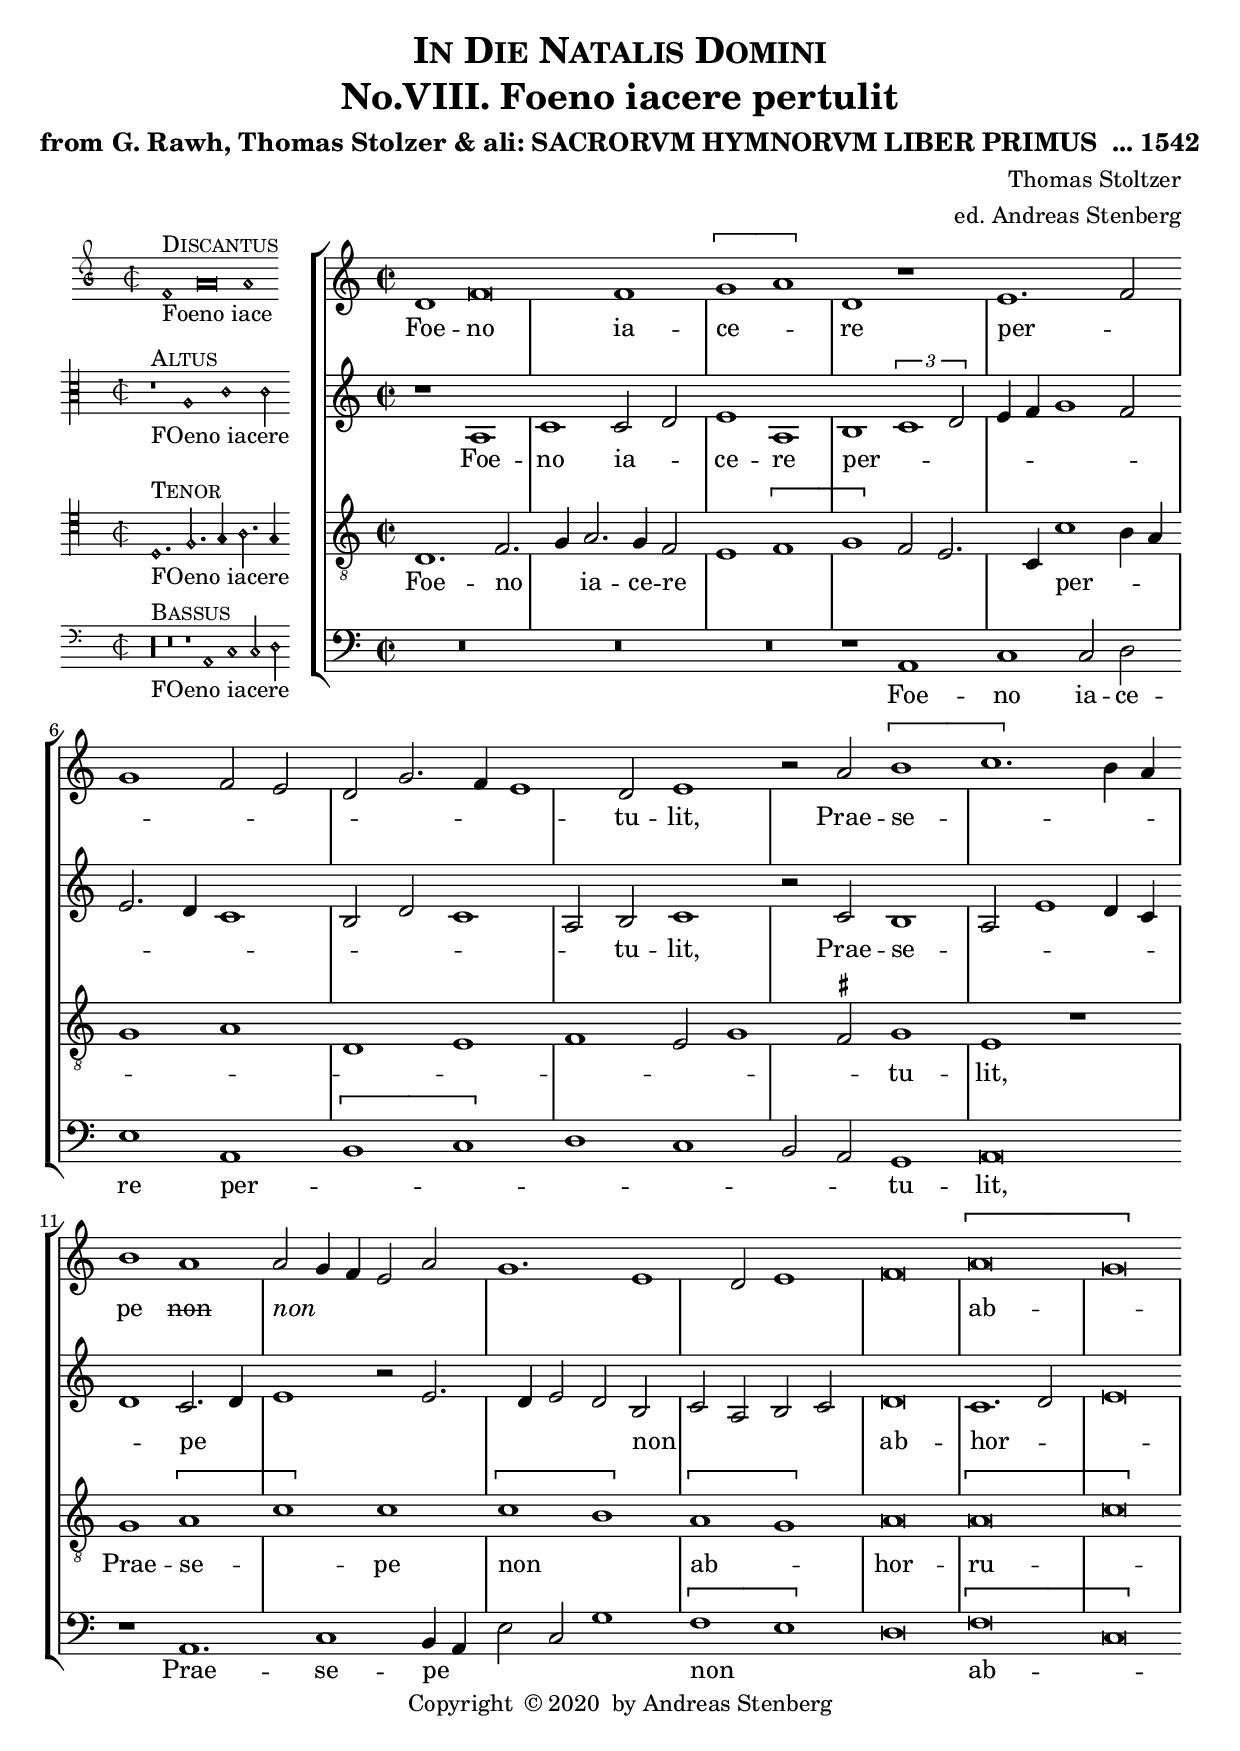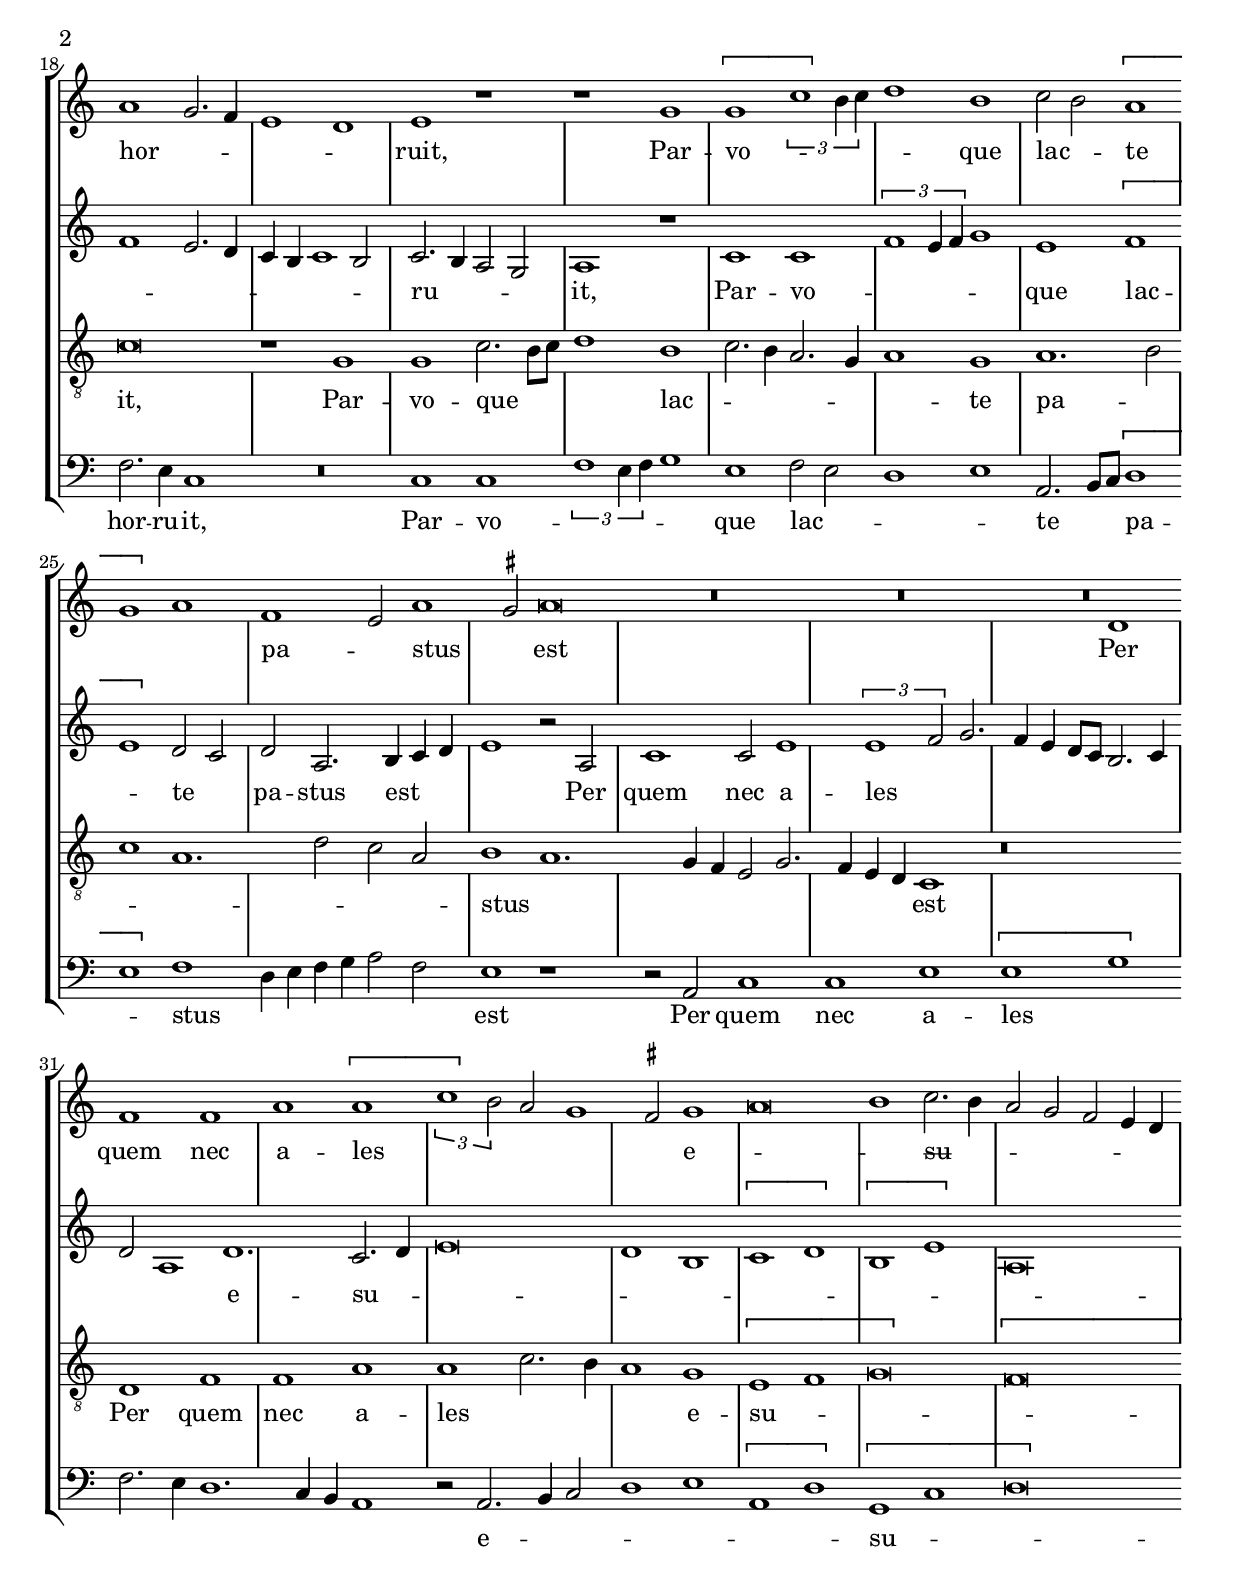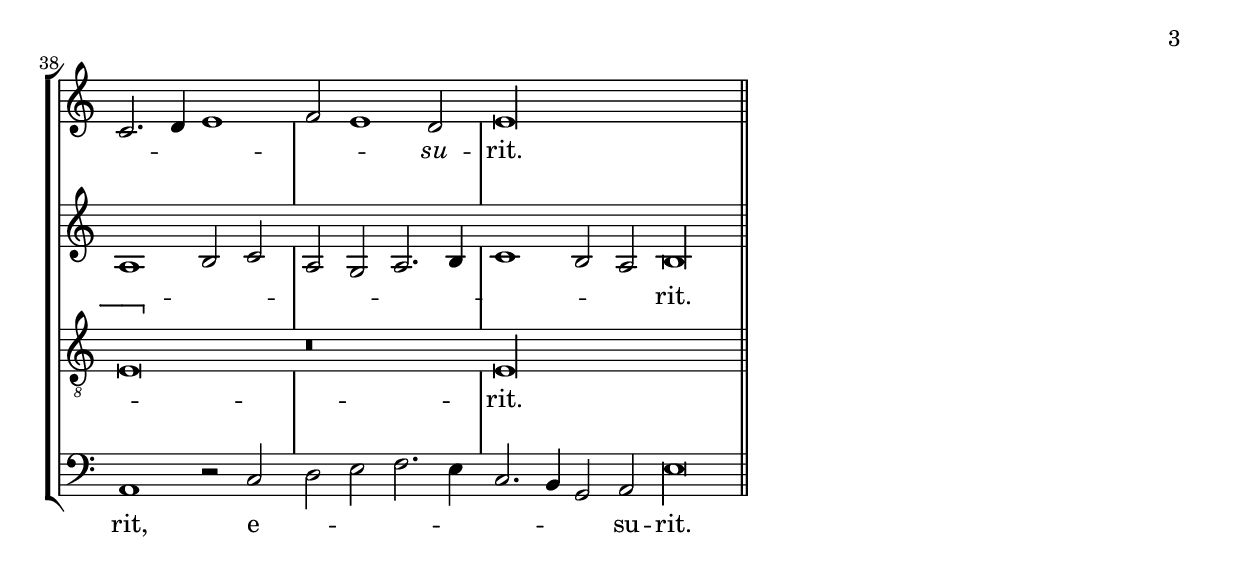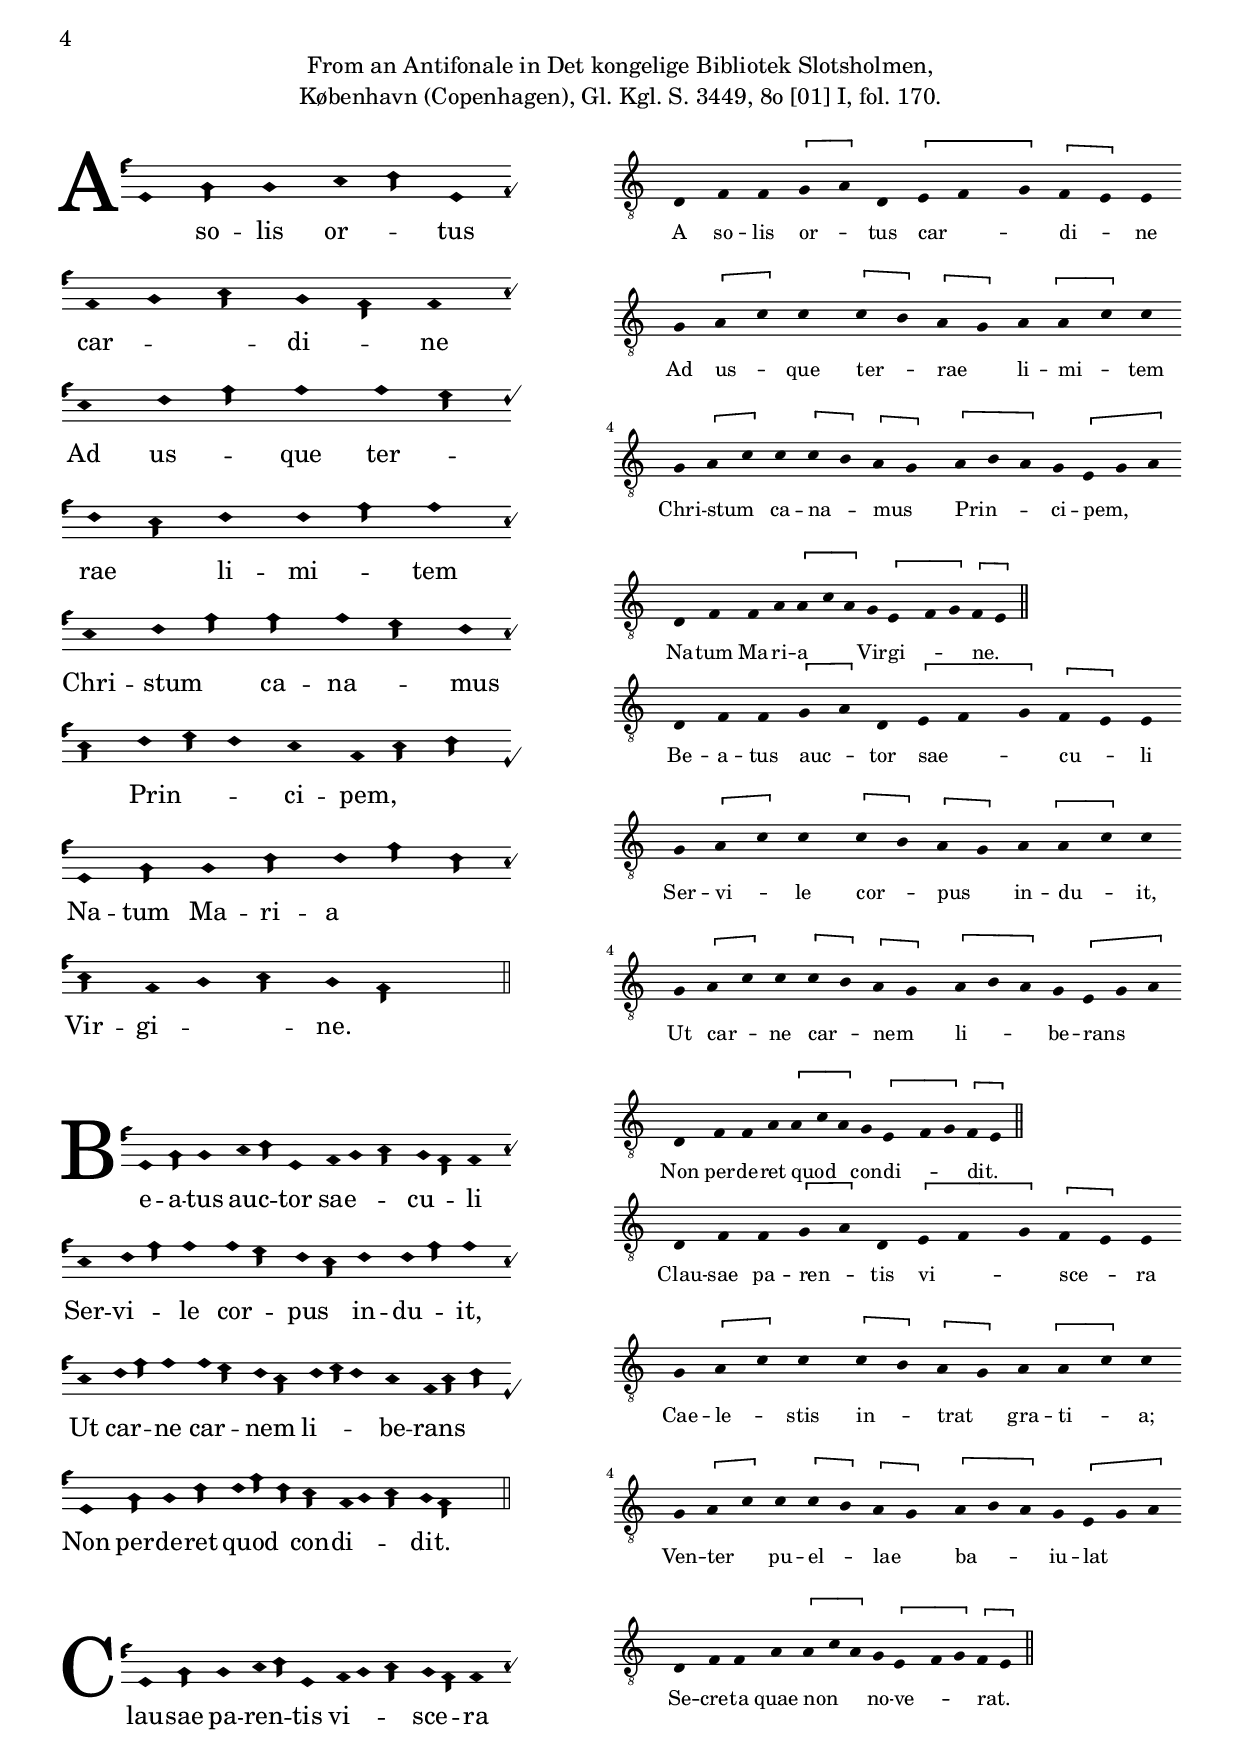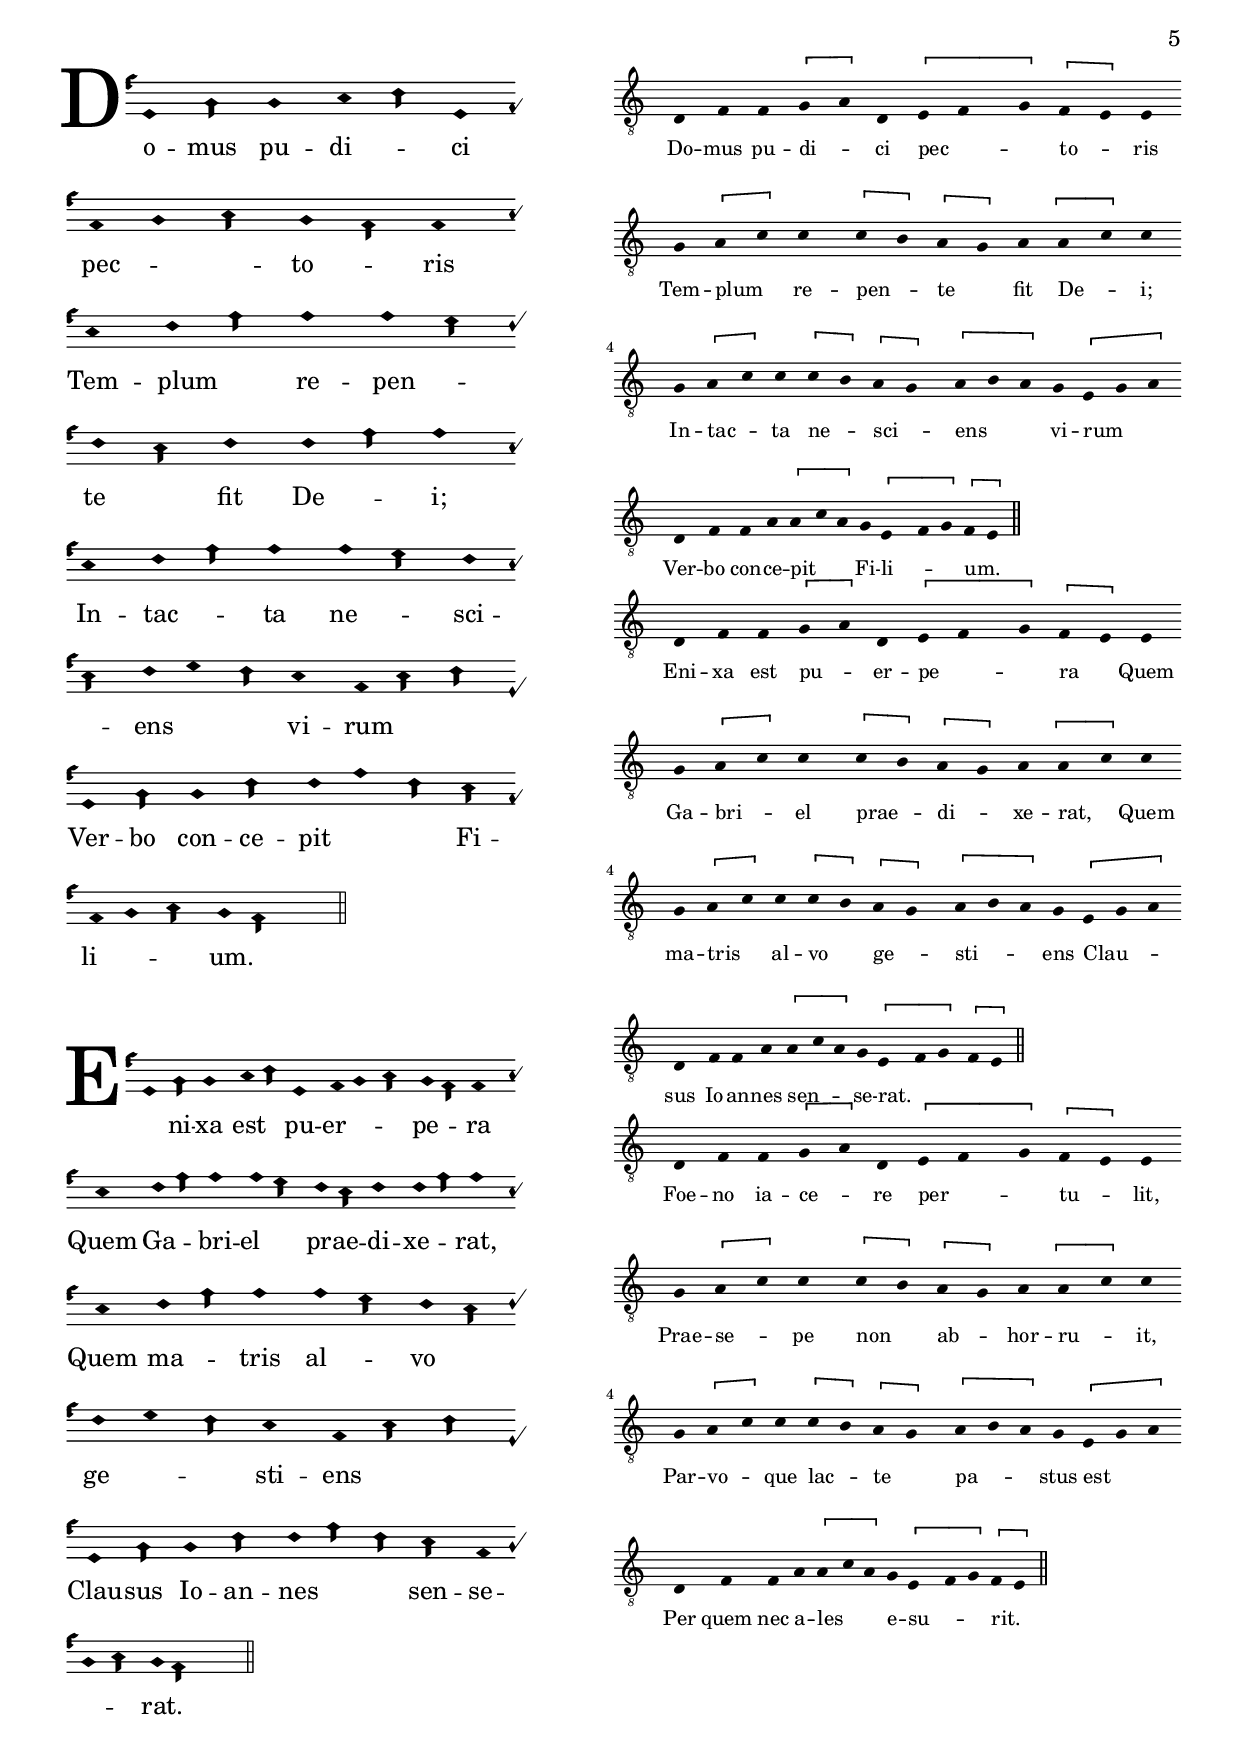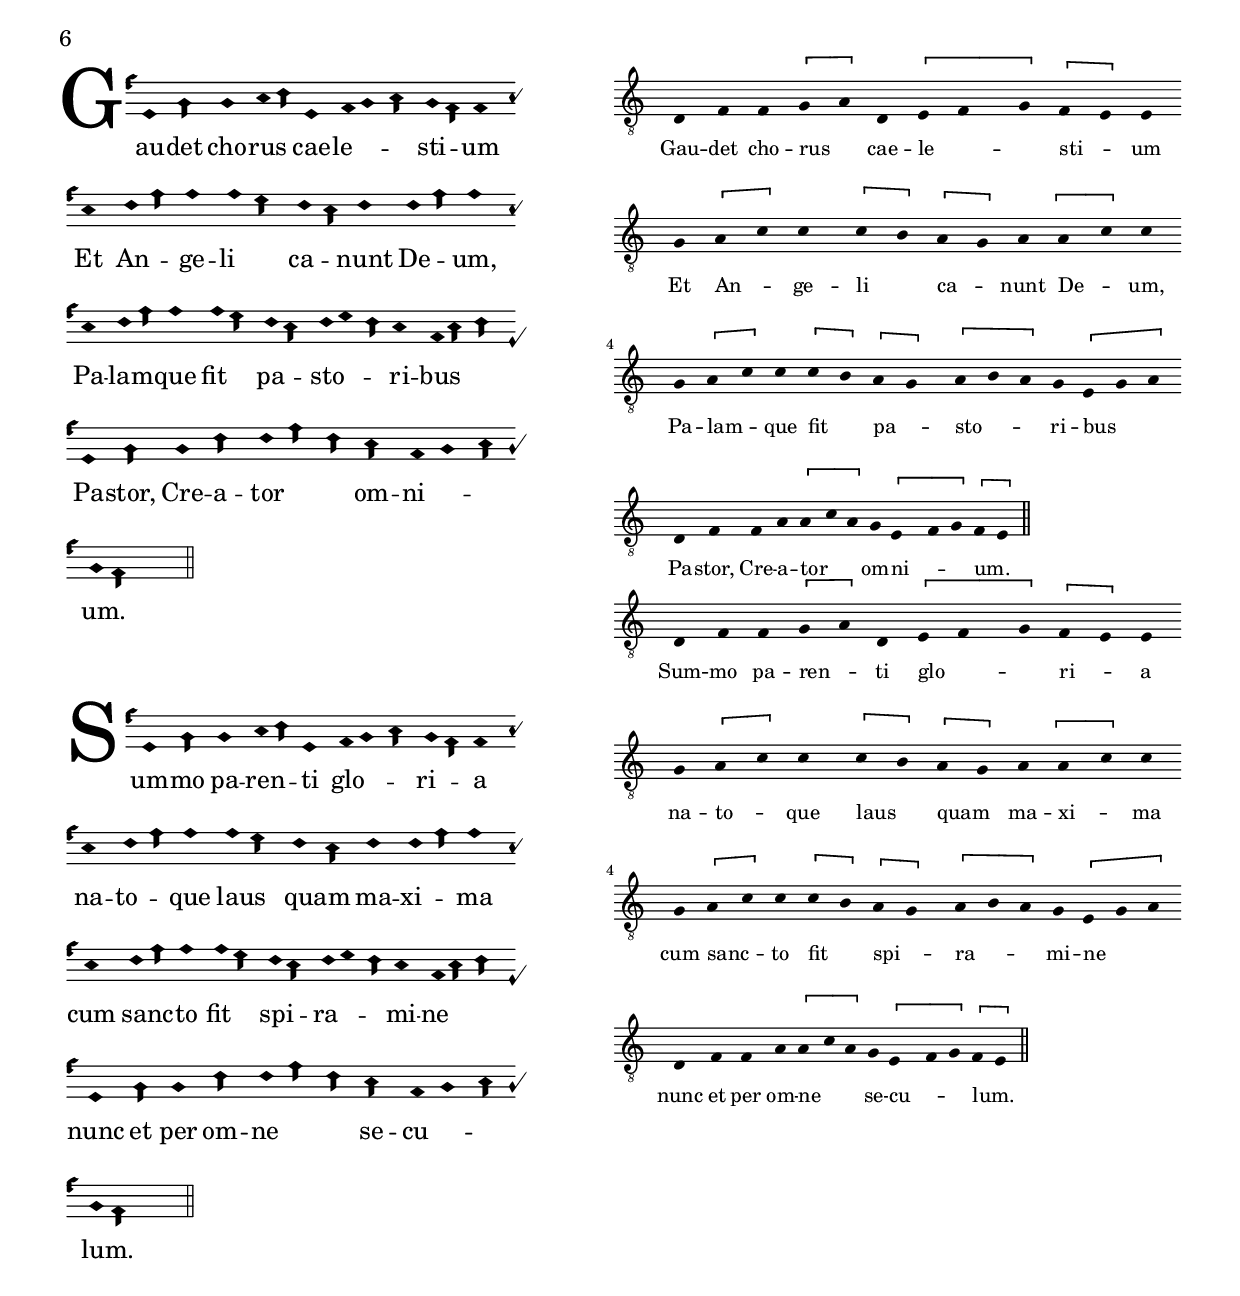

%%%%%%%%%%%%%%%%%%%%%%%%%%%%%%%%%%%%%%%%%%%%%%%%%%%%%%%%%%%%%%%%%%%
% This is a template based on the usual four part choir templater %
% where the voices have common lyrics at the the start but split  %
% to separate lyrics after a while.				  %
% This template is modyfied by AS from the one in the lilypond    %
% documentation.						  %
% This template is to be used for instance for fairly simple      %
% settings where the stanzas are set homophonicaly but twhere the %
% Chorus contains polyphony that require separate underlay for    %
% the different voices.						  %
%%%%%%%%%%%%%%%%%%%%%%%%%%%%%%%%%%%%%%%%%%%%%%%%%%%%%%%%%%%%%%%%%%%
\version "2.18.0"
\include "deutsch.ly"
ficta = \once \set suggestAccidentals =##t
#(append! supported-clefs '(("mensural-f3" . ("clefs.mensural.f" 0 0))))
#(append! supported-clefs '(("mensural-f1" . ("clefs.mensural.f" 4 0))))
#(append! supported-clefs '(("mensural-f2" . ("clefs.mensural.f" -2 0))))
#(append! supported-clefs '(("petrucci-g3" . ("clefs.petrucci.g" 0 1))))
#(append! supported-clefs '(("petrucci-c5" . ("clefs.petrucci.g" 5 5))))
\header {
  title = \markup {
    \center-column {
      \smallCaps "In Die Natalis Domini"
      "No.VIII. Foeno iacere pertulit"
      ""
      \vspace #0.5
    }
  }
  subtitle = "from G. Rawh, Thomas Stolzer & ali: SACRORVM HYMNORVM LIBER PRIMUS  ... 1542"
  composer = "Thomas Stoltzer"
  arranger = "ed. Andreas Stenberg"
  poet = ""
  meter =""
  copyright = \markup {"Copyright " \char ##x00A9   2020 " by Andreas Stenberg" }
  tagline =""
}
global = {
  \key c \major
}
%%PDF pag. 15.
sopMusic = \relative c' {

  \set Score.tempoHideNote = ##t
  \tempo 2 = 86
  \time 2/2
  \set Timing.measureLength = #(ly:make-moment 4/2)
  \override Staff.BarLine.transparent = ##t
 d1 f\breve
    f1
 \[g1( a)\]
 d,1 r1
 e1.( f2
 g1 f2 e2
 d2 g2. f4 e1)
    d2 e1
 r2 a2 \[h1(
 c1.\] h4 a4)
 h1 a1				%% end of first line in orig.
 a2(  g4 f4 e2 a2
 g1. e1
     d2 e1
 f\breve)
 \[a\breve
 ( g\breve)\]
 a1( g2. f4
 e1 d1)
 e1 r1
 r1 g1
 \[g1( \tuplet 3/2 { c1\] h4 c4 }
 d1) h1
 c2( h2) \[a1(
 g1\] a1)
 f1( e2) a1(
    \ficta gis2)				%% end of secondline.
 a\breve
 R\breve*2
 d,1
 f1 f1
 a1 \[a1( \tuplet 3/2 { c1\] h2 } a2 g1
    \ficta fis2) g1(
 a\breve
 h1) c2.( h4
 a2 g2 f2 e4 d4
 c2. d4 e1
 f2 e1) d2
 \cadenzaOn
 e\longa
 \revert Staff.BarLine.transparent
  \bar "||"
}
sopWords = \lyricmode {
  Foe -- no ia -- ce -- re per -- tu -- lit,
Prae -- se -- pe \markup { \override #'(offset . -5) \underline "non"  } \markup { \italic "non" } ab -- hor -- ruit,
Par -- vo -- que lac -- te pa -- stus est
Per quem nec a -- les e -- \markup { \override #'(offset . -5) \underline su } -- \markup { \italic su } -- rit.
}
% PDF pag. 164.
altoMusic = \relative c' {
  \override Staff.BarLine.transparent = ##t
  r1 a1
  c1 c2( d2)
  e1 a,1
  h1( \tuplet 3/2 { c1 d2 }
  e4 f4 g1 f2
  e2. d4 c1
  h2 d2 c1
  a2) h2 c1
  r2 c2 h1(			%% end of first line in orig.
  a2 e'1 d4 c4
  d1) c2.( d4
  e1 r2 e2.
    d4 e2 d2) h2(
  c2 a2 h2 c2)
  d\breve
  c1.( d2
  e\breve
  f1 e2. d4
  c4 h4 c1 h2)
  c2.( h4 a2 g2)			%% end of second line
  a1 r1
  c1 c1(
  \tuplet 3/2 { f1 e4 f4 } g1)
  e1 \[f1(
  e1)\] d2( c2)
  d2 a2. h4( c4 d
  e1) r2 a,2
  c1 c2 e1
     \tuplet 3/2 { e1( f2 } g2.
     f4 e4 d8 c8 h2. c4			%% end of third line
  d2 a1) d1.
     c2.( d4
  e\breve
  d1 h1
  \[c1 d1\]
  \[h1 e1\]
  a,\breve
  a1 h2 c2
  a2 g2 a2. h4
  c1 h2 a2)
  h\longa*1/2
  \revert Staff.BarLine.transparent
}
altoWords = \lyricmode {
Foe -- no ia -- ce -- re per -- tu -- lit,
Prae -- se -- pe  "non"  ab -- hor -- ru -- it,
Par -- vo -- que lac -- te pa -- stus est
Per quem nec a -- les e -- su  -- rit.
}

%% PDF pag. 353.
tenorMusic = \relative c {
  \clef "G_8"
  \override Staff.BarLine.transparent = ##t
  d1. f2.(
      g4) a2. g4 f2(
  e1 \[f1
  g1\] f2 e2.
     c4) c'1( h4 a4
  g1 a1
  d,1 e1
  f1 e2 g1 \ficta fis2)
  g1 e1
  r1 g1		%% end of first line in orig.
  \[a1( c1)\]
  c1 \[c1(
  h1)\]  \[a1(
  g1)\] a\breve
      \[a\breve(
      c\breve)\]
      c\breve
      r1
  g1 g1
  c2.( h8 c8 d1)
  h1( c2. h4
  a2. g4 a1)
  g1 a1.(
     h2 c1
  a1. d2
  c2 a2) h1( %% end of second line.
  a1. g4 f4
  e2 g2. f4 e4 d4)
  c1 r\breve
     d1
  f1 f1
  a1 a1(
  c2. h4 a1)
  g1 \[e1(
  f1
  g\breve\]
  \[f\breve
  e\breve)\]
  r\breve
  e\longa
 \revert Staff.BarLine.transparent
}
tenorWords = \lyricmode {
  Foe -- no ia -- ce -- re per -- tu -- lit,
Prae -- se -- pe  "non"  ab -- hor -- ru -- it,
Par -- vo -- que lac -- te pa -- stus est
Per quem nec a -- les e -- su  -- rit.
}
bassMusic = \relative c {
  \override Staff.BarLine.transparent = ##t
  R\breve*3
  r1 a1
  c1 c2 d2
  e1 a,1(
  \[h1 c1\]
  d1 c1
  h2 a2) g1
  a\breve
  r1 a1.
     c1 h4( a4
     e'2 c2 g'1)
  \[f1( e1\]
  d\breve)
  \[f\breve(
  c\breve)\]
  f2. e4 c1
  R\breve
  c1 c1(
  \tuplet 3/2 { f1 e4 f4 } g1)
  e1 f2( e2
  d1 e1)
  a,2.( h8 c8) \[d1(
  e1)\] f1(
  d4 e4 f4 g4 a2 f2)
  e1 r1
  r2  a,2 c1
  c1 e1				%% end of second line.
  \[e1( g1\]
  f2. e4 d1.
     c4 h4 a1)
  r2 a2.( h4 c2
  d1 e1
  \[a,1 d1)\]
  \[g,1( c1
  d\breve)\]
  a1 r2 c2(
  d2 e2 f2. e4
  c2. h4 g2) a2
  e'\longa*1/2
  \revert Staff.BarLine.transparent
}
bassWords = \lyricmode {
  Foe -- no ia -- ce -- re per -- tu -- lit,
Prae -- se -- pe  "non"  ab -- hor -- ru -- it,
Par -- vo -- que lac -- te pa -- stus est
Per quem nec a -- les e -- su  -- rit,
e -- su  -- rit.
}
incipitDiscantus = \markup {
  \score {
    {
      %      \set Staff.instrumentName = #"Tenor "
      \override NoteHead.style = #'neomensural
      \override Rest.style = #'neomensural
      \override Staff.TimeSignature.style = #'mensural
      \cadenzaOn
      \clef "petrucci-g3"
      \key c \major
      \time 2/2

      d'1 ^\markup { \smallCaps"Discantus"} _"Foeno iace"
      f'\breve f'1
    }
    \layout {
      \context {
        \Voice
        \remove "Ligature_bracket_engraver"
        \consists "Mensural_ligature_engraver"
      }
      line-width = 4.5\cm
    }
  }
}


incipitAltus = \markup {
  \score {
    {
      %      \set Staff.instrumentName = #"Tenor "
      \override NoteHead.style = #'neomensural
      \override Rest.style = #'neomensural
      \override Staff.TimeSignature.style = #'mensural
      \cadenzaOn
      \clef "petrucci-c3"
      \key c \major
      \time 2/2
      r1^\markup \smallCaps"Altus"_"FOeno iacere"
      a1 c'1 c'2
    }
    \layout {
      \context {
        \Voice
        \remove "Ligature_bracket_engraver"
        \consists "Mensural_ligature_engraver"
      }
      line-width = 4.5\cm
    }
  }
}


incipitTenor = \markup {
  \score {
    {
      %      \set Staff.instrumentName = #"Tenor "
      \override NoteHead.style = #'neomensural
      \override Rest.style = #'neomensural
      \override Staff.TimeSignature.style = #'mensural
      \cadenzaOn
      \clef "petrucci-c4"
      \key c \major
      \time 2/2
      d1.^\markup \smallCaps"Tenor" _"FOeno iacere"
      f2. g4 a2. g4
    }
    \layout {
      \context {
        \Voice
        \remove "Ligature_bracket_engraver"
        \consists "Mensural_ligature_engraver"
      }
      line-width = 5.0\cm
    }
  }
}
#(append! supported-clefs '(("mensural-f3" . ("clefs.mensural.f" 0 0))))

incipitBassus = \markup {
  \score {
    {
      %      \set Staff.instrumentName = #"Tenor "
      \override NoteHead.style = #'neomensural
      \override Rest.style = #'neomensural
      \override Staff.TimeSignature.style = #'mensural
      \cadenzaOn
      \clef "mensural-f"
      \key c \major
      \time 2/2
      r\longa^\markup \smallCaps"Bassus"_"FOeno iacere"
      r\breve
      r1 a,1 c1 c2 d2
    }
    \layout {
      \context {
        \Voice
        \remove "Ligature_bracket_engraver"
        \consists "Mensural_ligature_engraver"
      }
      line-width = 4.5\cm
    }
  }
}


\score {
  <<
    \new StaffGroup \with {
      \override VerticalAxisGroup.staff-staff-spacing = #'((basic-distance . 12))
    } <<
      \new Staff = treble <<
        \set Staff.instrumentName = \incipitDiscantus
        \new Voice = "sopranos" {
          \set  Staff.midiInstrument ="choir aahs"
          %	\voiceOne
          << \global \sopMusic >>
        }
      >>
      \new Lyrics = sopranos { s1 }

      \new Staff = "medius" <<
        \set Staff.instrumentName = \incipitAltus

        \new Voice = "altos" {
          %	\voiceTwo
          \set  Staff.midiInstrument ="choir aahs"
          << \global \altoMusic >>
        }
      >>

      \new Lyrics = "altos" { s1 }
      \new Staff = tenors <<
        \set Staff.instrumentName = \incipitTenor

        \clef "treble"
        \new Voice = "tenors" {
          \set  Staff.midiInstrument ="choir aahs"
          %	\voiceOne
          << \global \tenorMusic >>
        }
      >>
      \new Lyrics = "tenors" { s1 }

      \new Staff ="basses" {
        \set Staff.instrumentName = \incipitBassus

        \new Voice = "basses" {
          \set  Staff.midiInstrument ="choir aahs"
          \clef "bass"
          %	\voiceTwo
          << \global \bassMusic >>
        }
      }
    >>
    \new Lyrics = basses { s1 }

    \context Lyrics = sopranos \lyricsto sopranos \sopWords
    \context Lyrics = altos \lyricsto altos \altoWords
    \context Lyrics = tenors \lyricsto tenors \tenorWords
    \context Lyrics = basses \lyricsto basses \bassWords
  >>
  \layout {
    \context {
      \Score
      % no bars in staves
      %      \override BarLine.transparent = ##t

    }
    % the next three instructions keep the lyrics between the bar lines
    \context {
      \Lyrics
      \consists "Bar_engraver"
      \override BarLine.transparent = ##t
    }
    \context {
      \StaffGroup
      \consists "Separating_line_group_engraver"
    }
    \context {
      \Voice
      % no slurs
      \override Slur.transparent = ##t
      % Comment in the below "\remove" command to allow line
      % breaking also at those barlines where a note overlaps
      % into the next bar.  The command is commented out in this
      % short example score, but especially for large scores, you
      % will typically yield better line breaking and thus improve
      % overall spacing if you comment in the following command.
      %\remove "Forbid_line_break_engraver"
    }
    indent = 4.5\cm
  }

}
\score {
  <<
    \new StaffGroup <<
      \new Staff = treble <<
        \set Staff.instrumentName = \incipitDiscantus
        \new Voice = "sopranos" {
          \set  Staff.midiInstrument ="choir aahs"
          %	\voiceOne
          << \global \sopMusic >>
        }
      >>
      \new Lyrics = sopranos { s1 }

      \new Staff = "medius" <<
        \set Staff.instrumentName = \incipitAltus

        \new Voice = "altos" {
          %	\voiceTwo
          \set  Staff.midiInstrument ="choir aahs"
          << \global \altoMusic >>
        }
      >>

      \new Lyrics = "altos" { s1 }
      \new Staff = tenors <<
        \set Staff.instrumentName = \incipitTenor

        \clef "treble"
        \new Voice = "tenors" {
          \set  Staff.midiInstrument ="choir aahs"
          %	\voiceOne
          << \global \tenorMusic >>
        }
      >>
      \new Lyrics = "tenors" { s1 }

      \new Staff ="basses" {
        \set Staff.instrumentName = \incipitBassus

        \new Voice = "basses" {
          \set  Staff.midiInstrument ="choir aahs"
          \clef "G_8"
          %	\voiceTwo
          << \global \bassMusic >>
        }
      }
    >>
    \new Lyrics = basses { s1 }

    \context Lyrics = sopranos \lyricsto sopranos \sopWords
    \context Lyrics = altos \lyricsto altos \altoWords
    \context Lyrics = tenors \lyricsto tenors \tenorWords
    \context Lyrics = basses \lyricsto basses \bassWords
  >>
  \midi {}
}

\pageBreak

virga =
\once \override NoteHead.style = #'hufnagel.virga

lpes =
\once \override NoteHead.style = #'hufnagel.lpes

virgaL = \tweak extra-offset #'(-3.5 . 0)   \once \override NoteHead.style = #'hufnagel.virga


virgula = {
  \once \override BreathingSign.text = #(make-musicglyph-markup "scripts.rcomma")
  \once \override BreathingSign.font-size = #-2

  % Workaround: add padding.  Correct fix would be spacing engine handle this.
  \once \override BreathingSign.minimum-X-extent = #'(-0.8.0 . 0.0)
  \once \override BreathingSign.minimum-Y-extent = #'(-2.5 . 2.5)

  \breathe
}
caesura = {
  \once \override BreathingSign.text = #(make-musicglyph-markup "scripts.rvarcomma")
  \once \override BreathingSign.font-size = #-2

  % Workaround: add padding.  Correct fix would be spacing engine handle this.
  \once \override BreathingSign.minimum-X-extent = #'(-0.8.0 . 0.0)
  \once \override BreathingSign.minimum-Y-extent = #'(-2.5 . 2.5)

  \breathe
}
divisioMinima = {
  \once \override BreathingSign.stencil = #ly:breathing-sign::divisio-minima

  % Workaround: add padding.  Correct fix would be spacing engine handle this.
  \once \override BreathingSign.minimum-X-extent = #'(-0.8.0 . 0.0)
  \once \override BreathingSign.minimum-Y-extent = #'(-2.5 . 2.5)

  \breathe
}
divisioMaior = {
  \once \override BreathingSign.stencil = #ly:breathing-sign::divisio-maior
  \once \override BreathingSign.Y-offset = #0

  % Workaround: add padding.  Correct fix would be spacing engine handle this.
  \once \override BreathingSign.minimum-X-extent = #'(-0.8.0 . 0.0)
  \once \override BreathingSign.minimum-Y-extent = #'(-2.5 . 2.5)

  \breathe
}
divisioMaxima = {
  \once \override BreathingSign.stencil = #ly:breathing-sign::divisio-maxima
  \once \override BreathingSign.Y-offset = #0

  % Workaround: add padding.  Correct fix would be spacing engine handle this.
  \once \override BreathingSign.minimum-X-extent = #'(-0.8.0 . 0.0)
  \once \override BreathingSign.minimum-Y-extent = #'(-2.5 . 2.5)

  \breathe
}
finalis = {
  \once \override BreathingSign.stencil = #ly:breathing-sign::finalis
  \once \override BreathingSign.Y-offset = #0

  % Workaround: add padding.  Correct fix would be spacing engine handle this.
  \once \override BreathingSign.minimum-X-extent = #'(-0.8.0 . 0.0)
  \once \override BreathingSign.minimum-Y-extent = #'(-2.5 . 2.5)

  \breathe
}
A_solis = \relative c {
  %  \time 1/4
  \clef "G_8"
  %  \override Lyrics.LyricText.X-extent  = #'(0 . 3)
  d8
  f f
  \[g\melisma a\melismaEnd \] d,
  \[e\melisma f g\melismaEnd \]
  \[f\melisma e\melismaEnd \] e
  \break \bar ""

  g
  \[a\melisma c\melismaEnd \] c
  \[c\melisma h\melismaEnd \] \[a\melisma g\melismaEnd \]
  a \[a\melisma c\melismaEnd \] c
  \break \bar ""
  g \[a\melisma c\melismaEnd \] c \[c\melisma h\melismaEnd\] \[a\melisma g\melismaEnd \] \noBreak
  \[a\melisma h a\melismaEnd\] g \[e\melisma g a\melismaEnd\]
  \break \bar ""

  d, f  f a \[a\melisma c a\melismaEnd \]
  g \[e\melisma f g\melismaEnd \] \[f\melisma e\melismaEnd\]
  \once \revert Staff.BarLine.transparent \bar "||"
}

A_solisLyr = \lyricmode {
  A so -- lis or -- tus car -- di -- ne
  Ad us -- que ter -- rae li -- mi -- tem
  Chri -- stum ca -- na -- mus Prin -- ci -- pem,
  Na -- tum Ma -- ri -- a Vir -- gi -- ne.
}

Beatus = \lyricmode {
  Be -- a -- tus auc -- tor sae -- cu -- li
  Ser -- vi -- le cor -- pus in -- du -- it,
  Ut car -- ne car -- nem li -- be -- rans
  Non per -- de -- ret quod con -- di -- dit.
}

Clausae = \lyricmode {
  Clau -- sae1 pa -- ren -- tis vi -- sce -- ra
  Cae -- le -- stis in -- trat gra -- ti -- a;
  Ven -- ter pu -- el -- lae ba -- iu -- lat
  Se -- cre -- ta quae non no -- ve -- rat.
}
Domus = \lyricmode {
  Do -- mus pu -- di -- ci pec -- to -- ris
  Tem -- plum re -- pen -- te fit De -- i;
  In -- tac -- ta ne -- sci -- ens vi -- rum
  Ver -- bo con -- ce -- pit Fi -- li -- um.
}
Enixa = \lyricmode {
  Eni -- xa est pu -- er -- pe -- ra
  Quem Ga -- bri -- el prae -- di -- xe -- rat,
  Quem ma -- tris al -- vo ge -- sti -- ens
  Clau -- sus Io -- an -- nes sen -- se -- rat.
}
Foeno = \lyricmode {
  Foe -- no ia -- ce -- re per -- tu -- lit,
  Prae -- se -- pe non ab -- hor -- ru -- it,
  Par -- vo -- que lac -- te pa -- stus est
  Per quem nec a -- les e -- su -- rit.
}
Gaudet = \lyricmode {
  Gau -- det cho -- rus cae -- le -- sti -- um
  Et An -- ge -- li ca -- nunt De -- um,
  Pa -- lam -- que fit pa -- sto -- ri -- bus
  Pa -- stor, Cre -- a -- tor om -- ni -- um.

}
Summo = \lyricmode {
  Sum -- mo pa -- ren -- ti glo -- ri -- a
  na -- to -- que laus quam ma -- xi -- ma
  cum sanc -- to fit spi -- ra -- mi -- ne
  nunc et per om -- ne se -- cu -- lum.

}

\markup {
  \column {
    \fill-line {      "From an Antifonale in Det kongelige Bibliotek Slotsholmen," }
    \fill-line {  "København (Copenhagen), Gl. Kgl. S. 3449, 8o [01] I, fol. 170." }
    \vspace #'1.0
    \fill-line {
      \column {
        \line {

          \score {
            <<
              \new VaticanaStaff = "upperStaff" <<
                \set Staff.instrumentName = \markup \fontsize #'11  "A"
                \set Staff.midiInstrument = "choir aahs"
                \context VaticanaVoice = "cantus" <<
                  \transpose c c {
                    %      \override Staff.StaffSymbol.line-count = #5
                    \startStaff
                    \override Staff.KeySignature.glyph-name-alist =
                    #alteration-hufnagel-glyph-name-alist
                    \override Staff.Accidental.glyph-name-alist =
                    #alteration-hufnagel-glyph-name-alist
                    \override Staff.Custos.style = #'hufnagel
                    \override NoteHead.style = #'hufnagel.punctum
                    \clef "hufnagel-do3"
                    %\set Staff.clefPosition = #2
                    % \set Staff.middleCPosition = #2
                    %  \set Staff.middleCClefPosition = #-4        d e \virgula \once \override NoteHead.style = #'hufnagel.virga
                    d
                    \virga f  f
                    \tweak extra-offset #'(0.8 . 0) g\melisma \virga a\melismaEnd d
                    \tweak extra-offset #'(0.8 . 0) e\melisma  f \virga g\melismaEnd  \tweak extra-offset #'(0.8 . 0) f\melisma \virga e\melismaEnd e \break \bar ""

                    g \tweak extra-offset #'(0.8 . 0) a\melisma \virga c'\melismaEnd c'

                    \tweak extra-offset #'(0.8 . 0) c'\melisma \virga h\melismaEnd \tweak extra-offset #'(0.8 . 0) a\melisma \virga g\melismaEnd
                    a \tweak extra-offset #'(0.8 . 0) a\melisma \virga c'\melismaEnd c'

                    \break \bar ""

                    g  \tweak extra-offset #'(0.8 . 0) a\melisma \virga c'\melismaEnd
                    \virga c' \tweak extra-offset #'(0.8 . 0) c'\melisma \virga h\melismaEnd \tweak extra-offset #'(0.8 . 0) a\melisma \virga g\melismaEnd
                    \tweak extra-offset #'(0.8 . 0) a\melisma \virga h \tweak extra-offset #'(-0.7 . 0) a\melismaEnd g \tweak extra-offset #'(1 . 0) e\melisma \tweak extra-offset #'(0.6 . 0) \virga g \tweak extra-offset #'(-1.8 . 0) \virga a\melismaEnd \tweak extra-offset #'(0.8 . 0) \melismaEnd

                    \break \bar ""

                    d \virga f
                    f \virga a

                    \tweak extra-offset #'(0.8 . 0) a\melisma \virga c' \tweak extra-offset #'(-3 . 0) \virga a\melismaEnd
                    \virga g \tweak extra-offset #'(0.8 . 0) e\melisma  f \tweak extra-offset #'(-0.8 . 0) \virga g\melismaEnd
                    \tweak extra-offset #'(0.8 . 0) f\melisma \virga e

                    s2

                    \finalis

                  }
                >>
                \new Lyrics = "One" \lyricsto "cantus" {
                  ""  so -- lis or -- tus car -- di -- ne
                  Ad us -- que ter -- rae li -- mi -- tem
                  Chri -- stum ca -- na -- mus Prin -- ci -- pem,
                  Na -- tum Ma -- ri -- a Vir -- gi -- ne.


                }

              >>

            >>
            \layout {
              indent = 10.0
              line-width = 76
              ragged-last = ##f
              \context {
                \Score
                timing = ##f
              }
              \context {
                \VaticanaStaff
                \revert  BarLine.transparent
                \override StaffSymbol.thickness = #1.0
                \override KeySignature.glyph-name-alist =
                #alteration-vaticana-glyph-name-alist
                \override Custos.neutral-position = #4
              }
            }
            %  \midi {
            %    \tempo 4 = 140
            %  }
          }
        }
        \vspace #'2.6

        \line {
          \score {
            <<
              \new VaticanaStaff = "upperStaff" <<
                \set Staff.instrumentName = \markup \fontsize #'11  "B"
                \set Staff.midiInstrument = "choir aahs"
                \context VaticanaVoice = "cantus" <<
                  \transpose c c {
                    %      \override Staff.StaffSymbol.line-count = #5
                    \startStaff
                    \override Staff.KeySignature.glyph-name-alist =
                    #alteration-hufnagel-glyph-name-alist
                    \override Staff.Accidental.glyph-name-alist =
                    #alteration-hufnagel-glyph-name-alist
                    \override Staff.Custos.style = #'hufnagel
                    \override NoteHead.style = #'hufnagel.punctum
                    \clef "hufnagel-do3"
                    %\set Staff.clefPosition = #2
                    % \set Staff.middleCPosition = #2
                    %  \set Staff.middleCClefPosition = #-4        d e \virgula \once \override NoteHead.style = #'hufnagel.virga
                    d
                    \virga f  f
                    \tweak extra-offset #'(0.8 . 0) g\melisma \virga a\melismaEnd d
                    \tweak extra-offset #'(0.8 . 0) e\melisma  f \virga g\melismaEnd  \tweak extra-offset #'(0.8 . 0) f\melisma \virga e\melismaEnd e \break \bar ""

                    g \tweak extra-offset #'(0.8 . 0) a\melisma \virga c'\melismaEnd c'

                    \tweak extra-offset #'(0.8 . 0) c'\melisma \virga h\melismaEnd \tweak extra-offset #'(0.8 . 0) a\melisma \virga g\melismaEnd
                    a \tweak extra-offset #'(0.8 . 0) a\melisma \virga c'\melismaEnd c'

                    \break \bar ""

                    g  \tweak extra-offset #'(0.8 . 0) a\melisma \virga c'\melismaEnd
                    c' \tweak extra-offset #'(0.8 . 0) c'\melisma \virga h\melismaEnd \tweak extra-offset #'(0.8 . 0) a\melisma \virga g\melismaEnd
                    \tweak extra-offset #'(0.8 . 0) a\melisma \virga h \tweak extra-offset #'(-0.7 . 0) a\melismaEnd g \tweak extra-offset #'(1 . 0) e\melisma \tweak extra-offset #'(0.6 . 0) \virga g \tweak extra-offset #'(-1.8 . 0) \virga a\melismaEnd \tweak extra-offset #'(0.8 . 0) \melismaEnd

                    \break \bar ""

                    d \virga f
                    f \virga a

                    \tweak extra-offset #'(0.8 . 0) a\melisma \virga c' \tweak extra-offset #'(-3 . 0) \virga a\melismaEnd
                    \virga g \tweak extra-offset #'(0.8 . 0) e\melisma  f \tweak extra-offset #'(-0.8 . 0) \virga g\melismaEnd
                    \tweak extra-offset #'(0.8 . 0) f\melisma \virga e

                    s2

                    \finalis

                  }
                >>
                \new Lyrics = "One" \lyricsto "cantus" {
                  e -- a -- tus auc -- tor sae -- cu -- li
                  Ser -- vi -- le cor -- pus in -- du -- it,
                  Ut car -- ne car -- nem li -- be -- rans
                  Non per -- de -- ret quod con -- di -- dit.

                }

              >>
            >>
            \layout {
              indent = 10.0
              line-width = 76
              ragged-last = ##f
              \context {
                \Score
                timing = ##f
              }
              \context {
                \VaticanaStaff
                \revert  BarLine.transparent
                \override StaffSymbol.thickness = #1.0
                \override KeySignature.glyph-name-alist =
                #alteration-vaticana-glyph-name-alist
                \override Custos.neutral-position = #4
              }
            }

          }
        }
        \vspace #'2.6
        \line {
          \score {
            <<
              \new VaticanaStaff = "upperStaff" <<
                \set Staff.instrumentName = \markup \fontsize #'11  "C"
                \set Staff.midiInstrument = "choir aahs"
                \context VaticanaVoice = "cantus" <<
                  \transpose c c {
                    %      \override Staff.StaffSymbol.line-count = #5
                    \startStaff
                    \override Staff.KeySignature.glyph-name-alist =
                    #alteration-hufnagel-glyph-name-alist
                    \override Staff.Accidental.glyph-name-alist =
                    #alteration-hufnagel-glyph-name-alist
                    \override Staff.Custos.style = #'hufnagel
                    \override NoteHead.style = #'hufnagel.punctum
                    \clef "hufnagel-do3"
                    %\set Staff.clefPosition = #2
                    % \set Staff.middleCPosition = #2
                    %  \set Staff.middleCClefPosition = #-4        d e \virgula \once \override NoteHead.style = #'hufnagel.virga
                    d
                    \virga f  f
                    \tweak extra-offset #'(0.8 . 0) g\melisma \virga a\melismaEnd d
                    \tweak extra-offset #'(0.8 . 0) e\melisma  f \virga g\melismaEnd  \tweak extra-offset #'(0.8 . 0) f\melisma \virga e\melismaEnd e \break \bar ""

                    g \tweak extra-offset #'(0.8 . 0) a\melisma \virga c'\melismaEnd c'

                    \tweak extra-offset #'(0.8 . 0) c'\melisma \virga h\melismaEnd \tweak extra-offset #'(0.8 . 0) a\melisma \virga g\melismaEnd
                    a \tweak extra-offset #'(0.8 . 0) a\melisma \virga c'\melismaEnd c'

                    \break \bar ""

                    g  \tweak extra-offset #'(0.8 . 0) a\melisma \virga c'\melismaEnd
                    c' \tweak extra-offset #'(0.8 . 0) c'\melisma \virga h\melismaEnd \tweak extra-offset #'(0.8 . 0) a\melisma \virga g\melismaEnd
                    \tweak extra-offset #'(0.8 . 0) a\melisma  h \tweak extra-offset #'(-0.7 . 0) \virga a\melismaEnd g \tweak extra-offset #'(1 . 0) e\melisma \tweak extra-offset #'(0.6 . 0) \virga g \tweak extra-offset #'(-1.8 . 0) \virga a\melismaEnd \tweak extra-offset #'(0.8 . 0) \melismaEnd

                    \break \bar ""

                    d  f
                    f \virga a

                    \tweak extra-offset #'(0.8 . 0) a\melisma \virga c' \tweak extra-offset #'(-3 . 0) \virga a\melismaEnd
                    \virga g \tweak extra-offset #'(0.8 . 0) e\melisma  f \tweak extra-offset #'(-0.8 . 0) \virga g\melismaEnd
                    \tweak extra-offset #'(0.8 . 0) f\melisma \virga e

                    s2

                    \finalis

                  }
                >>
                \new Lyrics = "One" \lyricsto "cantus" {
                  lau -- sae1 pa -- ren -- tis vi -- sce -- ra
                  Cae -- le -- stis in -- trat gra -- ti -- a;
                  Ven -- ter pu -- el -- lae ba -- iu -- lat
                  Se -- cre -- ta quae non no -- ve -- rat.

                }

              >>
            >>
            \layout {
              indent = 10.0
              line-width = 76
              ragged-last = ##f
              \context {
                \Score
                timing = ##f
              }
              \context {
                \VaticanaStaff
                \revert  BarLine.transparent
                \override StaffSymbol.thickness = #1.0
                \override KeySignature.glyph-name-alist =
                #alteration-vaticana-glyph-name-alist
                \override Custos.neutral-position = #4
              }
            }

          }
        }
      }

      \column {

        \score {
          \new Staff <<
            \new Voice = "chant" \A_solis
            \new Lyrics = "one" \lyricsto "chant" \A_solisLyr
          >>
          \layout {
            indent = #0.0
            line-width = 96
            #(layout-set-staff-size 16)

            \context {
              \Staff
              \remove "Time_signature_engraver"
              %      \override BarLine.X-extent = #'(-1 . 1)
              \hide Stem
              \hide Beam
              \hide BarLine
              \hide TupletNumber
            }
          }
        }

        %\vspace #1.0
        \score {
          \new Staff <<
            \new Voice = "chant" \A_solis
            \new Lyrics = "one" \lyricsto "chant" \Beatus
          >>
          \layout {
            indent = #0.0
            line-width = 96
            #(layout-set-staff-size 16)

            \context {
              \Staff
              \remove "Time_signature_engraver"
              %      \override BarLine.X-extent = #'(-1 . 1)
              \hide Stem
              \hide Beam
              \hide BarLine
              \hide TupletNumber
            }
          }
        }
        %\vspace #1.0
        \score {
          \new Staff <<
            \new Voice = "chant" \A_solis
            \new Lyrics = "one" \lyricsto "chant" \Clausae
          >>
          \layout {
            indent = #0.0
            line-width = 96
            #(layout-set-staff-size 16)

            \context {
              \Staff
              \remove "Time_signature_engraver"
              %      \override BarLine.X-extent = #'(-1 . 1)
              \hide Stem
              \hide Beam
              \hide BarLine
              \hide TupletNumber
            }
          }
        }

      }
    }

  }
}

\pageBreak
\markup {
  \column {
    \fill-line {
      \column {
        \score {
          <<
            \new VaticanaStaff = "upperStaff" <<
              \set Staff.instrumentName = \markup \fontsize #'11  "D"
              \set Staff.midiInstrument = "choir aahs"
              \context VaticanaVoice = "cantus" <<
                \transpose c c {
                  %      \override Staff.StaffSymbol.line-count = #5
                  \startStaff
                  \override Staff.KeySignature.glyph-name-alist =
                  #alteration-hufnagel-glyph-name-alist
                  \override Staff.Accidental.glyph-name-alist =
                  #alteration-hufnagel-glyph-name-alist
                  \override Staff.Custos.style = #'hufnagel
                  \override NoteHead.style = #'hufnagel.punctum
                  \clef "hufnagel-do3"
                  %\set Staff.clefPosition = #2
                  % \set Staff.middleCPosition = #2
                  %  \set Staff.middleCClefPosition = #-4        d e \virgula \once \override NoteHead.style = #'hufnagel.virga
                  d
                  \virga f  f
                  \tweak extra-offset #'(0.8 . 0) g\melisma \virga a\melismaEnd d
                  \tweak extra-offset #'(0.8 . 0) e\melisma  f \virga g\melismaEnd  \tweak extra-offset #'(0.8 . 0) f\melisma \virga e\melismaEnd e \break \bar ""

                  g \tweak extra-offset #'(0.8 . 0) a\melisma \virga c'\melismaEnd c'

                  \tweak extra-offset #'(0.8 . 0) c'\melisma \virga h\melismaEnd \tweak extra-offset #'(0.8 . 0) a\melisma \virga g\melismaEnd
                  a \tweak extra-offset #'(0.8 . 0) a\melisma \virga c'\melismaEnd c'

                  \break \bar ""

                  g  \tweak extra-offset #'(0.8 . 0) a\melisma \virga c'\melismaEnd
                  c' \tweak extra-offset #'(0.8 . 0) c'\melisma \virga h\melismaEnd \tweak extra-offset #'(0.8 . 0) a\melisma \virga g\melismaEnd
                  \tweak extra-offset #'(0.8 . 0) a\melisma  h \tweak extra-offset #'(-0.7 . 0) \virga a\melismaEnd g \tweak extra-offset #'(1 . 0) e\melisma \tweak extra-offset #'(0.6 . 0) \virga g \tweak extra-offset #'(-1.8 . 0) \virga a\melismaEnd \tweak extra-offset #'(0.8 . 0) \melismaEnd

                  \break \bar ""

                  d  \virga f
                  f \virga a

                  \tweak extra-offset #'(0.8 . 0) a\melisma  c' \tweak extra-offset #'(-3 . 0) \virga a\melismaEnd
                  \virga g \tweak extra-offset #'(0.8 . 0) e\melisma  f \tweak extra-offset #'(-0.8 . 0) \virga g\melismaEnd
                  \tweak extra-offset #'(0.8 . 0) f\melisma \virga e

                  s2

                  \finalis

                }
              >>
              \new Lyrics = "One" \lyricsto "cantus" {
                o -- mus pu -- di -- ci pec -- to -- ris
                Tem -- plum re -- pen -- te fit De -- i;
                In -- tac -- ta ne -- sci -- ens vi -- rum
                Ver -- bo con -- ce -- pit Fi -- li -- um.
              }

            >>
          >>
          \layout {
            indent = 10.0
            line-width = 76
            ragged-last = ##t
            \context {
              \Score
              timing = ##f
            }
            \context {
              \VaticanaStaff
              \revert  BarLine.transparent
              \override StaffSymbol.thickness = #1.0
              \override KeySignature.glyph-name-alist =
              #alteration-vaticana-glyph-name-alist
              \override Custos.neutral-position = #4
            }
          }

        }

        \vspace #'2.6


        \score {
          <<
            \new VaticanaStaff = "upperStaff" <<
              \set Staff.instrumentName = \markup \fontsize #'11  "E"
              \set Staff.midiInstrument = "choir aahs"
              \context VaticanaVoice = "cantus" <<
                \transpose c c {
                  %      \override Staff.StaffSymbol.line-count = #5
                  \startStaff
                  \override Staff.KeySignature.glyph-name-alist =
                  #alteration-hufnagel-glyph-name-alist
                  \override Staff.Accidental.glyph-name-alist =
                  #alteration-hufnagel-glyph-name-alist
                  \override Staff.Custos.style = #'hufnagel
                  \override NoteHead.style = #'hufnagel.punctum
                  \clef "hufnagel-do3"
                  %\set Staff.clefPosition = #2
                  % \set Staff.middleCPosition = #2
                  %  \set Staff.middleCClefPosition = #-4        d e \virgula \once \override NoteHead.style = #'hufnagel.virga
                  d
                  \virga f  f
                  \tweak extra-offset #'(0.8 . 0) g\melisma \virga a\melismaEnd d
                  \tweak extra-offset #'(0.8 . 0) e\melisma  f \virga g\melismaEnd  \tweak extra-offset #'(0.8 . 0) f\melisma \virga e\melismaEnd e \break \bar ""

                  g \tweak extra-offset #'(0.8 . 0) a\melisma \virga c'\melismaEnd c'

                  \tweak extra-offset #'(0.8 . 0) c'\melisma \virga h\melismaEnd \tweak extra-offset #'(0.8 . 0) a\melisma \virga g\melismaEnd
                  a \tweak extra-offset #'(0.8 . 0) a\melisma \virga c'\melismaEnd c'

                  \break \bar ""

                  g  \tweak extra-offset #'(0.8 . 0) a\melisma \virga c'\melismaEnd
                  c' \tweak extra-offset #'(0.8 . 0) c'\melisma \virga h\melismaEnd \tweak extra-offset #'(0.8 . 0) a\melisma \virga g\melismaEnd
                  \tweak extra-offset #'(0.8 . 0) a\melisma  h \tweak extra-offset #'(-0.7 . 0) \virga a\melismaEnd g \tweak extra-offset #'(1 . 0) e\melisma \tweak extra-offset #'(0.6 . 0) \virga g \tweak extra-offset #'(-1.8 . 0) \virga a\melismaEnd \tweak extra-offset #'(0.8 . 0) \melismaEnd

                  \break \bar ""

                  d  \virga f
                  f \virga a

                  \tweak extra-offset #'(0.8 . 0) a\melisma \virga c' \tweak extra-offset #'(-3 . 0) \virga a\melismaEnd
                  \virga g \tweak extra-offset #'(0.8 . 0) e\melisma  f \tweak extra-offset #'(-0.8 . 0) \virga g\melismaEnd
                  \tweak extra-offset #'(0.8 . 0) f\melisma \virga e

                  s2

                  \finalis

                }
              >>
              \new Lyrics = "One" \lyricsto "cantus" {
                "" ni -- xa est pu -- er -- pe -- ra
                Quem Ga -- bri -- el prae -- di -- xe -- rat,
                Quem ma -- tris al -- vo ge -- sti -- ens
                Clau -- sus Io -- an -- nes sen -- se -- rat.
              }

            >>
          >>
          \layout {
            indent = 10.0
            line-width = 76
            ragged-last = ##t
            \context {
              \Score
              timing = ##f
            }
            \context {
              \VaticanaStaff
              \revert  BarLine.transparent
              \override StaffSymbol.thickness = #1.0
              \override KeySignature.glyph-name-alist =
              #alteration-vaticana-glyph-name-alist
              \override Custos.neutral-position = #4
            }
          }

        }

        \vspace #'2.6

        \score {
          <<
            \new VaticanaStaff = "upperStaff" <<
              \set Staff.instrumentName = \markup \fontsize #'11  "F"
              \set Staff.midiInstrument = "choir aahs"
              \context VaticanaVoice = "cantus" <<
                \transpose c c {
                  %      \override Staff.StaffSymbol.line-count = #5
                  \startStaff
                  \override Staff.KeySignature.glyph-name-alist =
                  #alteration-hufnagel-glyph-name-alist
                  \override Staff.Accidental.glyph-name-alist =
                  #alteration-hufnagel-glyph-name-alist
                  \override Staff.Custos.style = #'hufnagel
                  \override NoteHead.style = #'hufnagel.punctum
                  \clef "hufnagel-do3"
                  %\set Staff.clefPosition = #2
                  % \set Staff.middleCPosition = #2
                  %  \set Staff.middleCClefPosition = #-4        d e \virgula \once \override NoteHead.style = #'hufnagel.virga
                  d
                  \virga f  f
                  \tweak extra-offset #'(0.8 . 0) g\melisma \virga a\melismaEnd g
                  \tweak extra-offset #'(0.8 . 0) e\melisma  f \virga g\melismaEnd  \tweak extra-offset #'(0.8 . 0) f\melisma \virga e\melismaEnd e \break \bar ""

                  g \tweak extra-offset #'(0.8 . 0) a\melisma \virga c'\melismaEnd c'

                  \tweak extra-offset #'(0.8 . 0) c'\melisma \virga h\melismaEnd \tweak extra-offset #'(0.8 . 0) a\melisma \virga g\melismaEnd
                  a \tweak extra-offset #'(0.8 . 0) a\melisma \virga c'\melismaEnd c'

                  \break \bar ""

                  g  \tweak extra-offset #'(0.8 . 0) a\melisma \virga c'\melismaEnd
                  c' \tweak extra-offset #'(0.8 . 0) c'\melisma \virga h\melismaEnd \tweak extra-offset #'(0.8 . 0) a\melisma \virga g\melismaEnd
                  \tweak extra-offset #'(0.8 . 0) a\melisma  h \tweak extra-offset #'(-0.7 . 0) \virga a\melismaEnd g \tweak extra-offset #'(1 . 0) e\melisma \tweak extra-offset #'(0.6 . 0) \virga g \tweak extra-offset #'(-1.8 . 0) \virga a\melismaEnd \tweak extra-offset #'(0.8 . 0) \melismaEnd

                  \break \bar ""

                  d  \virga f
                  f \virga a

                  \tweak extra-offset #'(0.8 . 0) a\melisma \virga c' \tweak extra-offset #'(-3 . 0) \virga a\melismaEnd
                  \virga g \tweak extra-offset #'(0.8 . 0) e\melisma  f \tweak extra-offset #'(-0.8 . 0) \virga g\melismaEnd
                  \tweak extra-offset #'(0.8 . 0) f\melisma \virga e

                  s2

                  \finalis

                }
              >>
              \new Lyrics = "One" \lyricsto "cantus" {
                oe -- no ia -- ce -- re per -- tu -- lit,
                Prae -- se -- pe non ab -- hor -- ru -- it,
                Par -- vo -- que lac -- te pa -- stus est
                Per quem nec a -- les e -- su -- rit.
              }

            >>
          >>
          \layout {
            indent = 10.0
            line-width = 76
            ragged-last = ##t
            \context {
              \Score
              timing = ##f
            }
            \context {
              \VaticanaStaff
              \revert  BarLine.transparent
              \override StaffSymbol.thickness = #1.0
              \override KeySignature.glyph-name-alist =
              #alteration-vaticana-glyph-name-alist
              \override Custos.neutral-position = #4
            }
          }
        }
      }
      \column {
        \score {
          \new Staff <<
            \new Voice = "chant" \A_solis
            \new Lyrics = "one" \lyricsto "chant" \Domus
          >>
          \layout {
            indent = #0.0
            line-width = 96
            #(layout-set-staff-size 16)

            \context {
              \Staff
              \remove "Time_signature_engraver"
              %      \override BarLine.X-extent = #'(-1 . 1)
              \hide Stem
              \hide Beam
              \hide BarLine
              \hide TupletNumber
            }
          }
        }

        %\vspace #1.0
        \score {
          \new Staff <<
            \new Voice = "chant" \A_solis
            \new Lyrics = "one" \lyricsto "chant" \Enixa
          >>
          \layout {
            indent = #0.0
            line-width = 96
            #(layout-set-staff-size 16)

            \context {
              \Staff
              \remove "Time_signature_engraver"
              %      \override BarLine.X-extent = #'(-1 . 1)
              \hide Stem
              \hide Beam
              \hide BarLine
              \hide TupletNumber
            }
          }
        }
        %\vspace #1.0
        \score {
          \new Staff <<
            \new Voice = "chant" \A_solis
            \new Lyrics = "one" \lyricsto "chant" \Foeno
          >>
          \layout {
            indent = #0.0
            line-width = 96
            #(layout-set-staff-size 16)

            \context {
              \Staff
              \remove "Time_signature_engraver"
              %      \override BarLine.X-extent = #'(-1 . 1)
              \hide Stem
              \hide Beam
              \hide BarLine
              \hide TupletNumber
            }
          }
        }
      }
    }

  }

}


\pageBreak

\markup {
  \column {
    \fill-line {
      \column {
        \score {
          <<
            \new VaticanaStaff = "upperStaff" <<
              \set Staff.instrumentName = \markup \fontsize #'11  "G"
              \set Staff.midiInstrument = "choir aahs"
              \context VaticanaVoice = "cantus" <<
                \transpose c c {
                  %      \override Staff.StaffSymbol.line-count = #5
                  \startStaff
                  \override Staff.KeySignature.glyph-name-alist =
                  #alteration-hufnagel-glyph-name-alist
                  \override Staff.Accidental.glyph-name-alist =
                  #alteration-hufnagel-glyph-name-alist
                  \override Staff.Custos.style = #'hufnagel
                  \override NoteHead.style = #'hufnagel.punctum
                  \clef "hufnagel-do3"
                  %\set Staff.clefPosition = #2
                  % \set Staff.middleCPosition = #2
                  %  \set Staff.middleCClefPosition = #-4        d e \virgula \once \override NoteHead.style = #'hufnagel.virga
                  d
                  \virga f  f
                  \tweak extra-offset #'(0.8 . 0) g\melisma \virga a\melismaEnd d
                  \tweak extra-offset #'(0.8 . 0) e\melisma  f \virga g\melismaEnd  \tweak extra-offset #'(0.8 . 0) f\melisma \virga e\melismaEnd e \break \bar ""

                  g \tweak extra-offset #'(0.8 . 0) a\melisma \virga c'\melismaEnd c'

                  \tweak extra-offset #'(0.8 . 0) c'\melisma \virga h\melismaEnd \tweak extra-offset #'(0.8 . 0) a\melisma \virga g\melismaEnd
                  a \tweak extra-offset #'(0.8 . 0) a\melisma \virga c'\melismaEnd c'

                  \break \bar ""

                  g  \tweak extra-offset #'(0.8 . 0) a\melisma \virga c'\melismaEnd
                  c' \tweak extra-offset #'(0.8 . 0) c'\melisma \virga h\melismaEnd \tweak extra-offset #'(0.8 . 0) a\melisma \virga g\melismaEnd
                  \tweak extra-offset #'(0.8 . 0) a\melisma  h \tweak extra-offset #'(-0.7 . 0) \virga a\melismaEnd g \tweak extra-offset #'(1 . 0) e\melisma \tweak extra-offset #'(0.6 . 0) \virga g \tweak extra-offset #'(-1.8 . 0) \virga a\melismaEnd \tweak extra-offset #'(0.8 . 0) \melismaEnd

                  \break \bar ""

                  d  \virga f
                  f \virga a

                  \tweak extra-offset #'(0.8 . 0) a\melisma \virga c' \tweak extra-offset #'(-3 . 0) \virga a\melismaEnd
                  \virga g \tweak extra-offset #'(0.8 . 0) e\melisma  f \tweak extra-offset #'(-0.8 . 0) \virga g\melismaEnd
                  \tweak extra-offset #'(0.8 . 0) f\melisma \virga e

                  s2

                  \finalis

                }
              >>
              \new Lyrics = "One" \lyricsto "cantus" {
                au -- det cho -- rus cae -- le -- sti -- um
                Et An -- ge -- li ca -- nunt De -- um,
                Pa -- lam -- que fit pa -- sto -- ri -- bus
                Pa -- stor, Cre -- a -- tor om -- ni -- um.
              }

            >>
          >>
          \layout {
            indent = 10.0
            line-width = 76
            ragged-last = ##t
            \context {
              \Score
              timing = ##f
            }
            \context {
              \VaticanaStaff
              \revert  BarLine.transparent
              \override StaffSymbol.thickness = #1.0
              \override KeySignature.glyph-name-alist =
              #alteration-vaticana-glyph-name-alist
              \override Custos.neutral-position = #4
            }
          }

        }

        \vspace #'2.6

        \score {
          <<
            \new VaticanaStaff = "upperStaff" <<
              \set Staff.instrumentName = \markup \fontsize #'11  "S"
              \set Staff.midiInstrument = "choir aahs"
              \context VaticanaVoice = "cantus" <<
                \transpose c c {
                  %      \override Staff.StaffSymbol.line-count = #5
                  \startStaff
                  \override Staff.KeySignature.glyph-name-alist =
                  #alteration-hufnagel-glyph-name-alist
                  \override Staff.Accidental.glyph-name-alist =
                  #alteration-hufnagel-glyph-name-alist
                  \override Staff.Custos.style = #'hufnagel
                  \override NoteHead.style = #'hufnagel.punctum
                  \clef "hufnagel-do3"
                  %\set Staff.clefPosition = #2
                  % \set Staff.middleCPosition = #2
                  %  \set Staff.middleCClefPosition = #-4        d e \virgula \once \override NoteHead.style = #'hufnagel.virga
                  d
                  \virga f  f
                  \tweak extra-offset #'(0.8 . 0) g\melisma \virga a\melismaEnd d
                  \tweak extra-offset #'(0.8 . 0) e\melisma  f \virga g\melismaEnd  \tweak extra-offset #'(0.8 . 0) f\melisma \virga e\melismaEnd e \break \bar ""

                  g \tweak extra-offset #'(0.8 . 0) a\melisma \virga c'\melismaEnd c'

                  \tweak extra-offset #'(0.8 . 0) c'\melisma \virga h\melismaEnd \tweak extra-offset #'(0.8 . 0) a\melisma \virga g\melismaEnd
                  a \tweak extra-offset #'(0.8 . 0) a\melisma \virga c'\melismaEnd c'

                  \break \bar ""

                  g  \tweak extra-offset #'(0.8 . 0) a\melisma \virga c'\melismaEnd
                  c' \tweak extra-offset #'(0.8 . 0) c'\melisma \virga h\melismaEnd \tweak extra-offset #'(0.8 . 0) a\melisma \virga g\melismaEnd
                  \tweak extra-offset #'(0.8 . 0) a\melisma  h \tweak extra-offset #'(-0.7 . 0) \virga a\melismaEnd g \tweak extra-offset #'(1 . 0) e\melisma \tweak extra-offset #'(0.6 . 0) \virga g \tweak extra-offset #'(-1.8 . 0) \virga a\melismaEnd \tweak extra-offset #'(0.8 . 0) \melismaEnd

                  \break \bar ""

                  d  \virga f
                  f \virga a

                  \tweak extra-offset #'(0.8 . 0) a\melisma \virga c' \tweak extra-offset #'(-3 . 0) \virga a\melismaEnd
                  \virga g \tweak extra-offset #'(0.8 . 0) e\melisma  f \tweak extra-offset #'(-0.8 . 0) \virga g\melismaEnd
                  \tweak extra-offset #'(0.8 . 0) f\melisma \virga e

                  s2

                  \finalis

                }
              >>
              \new Lyrics = "One" \lyricsto "cantus" {
                um -- mo pa -- ren -- ti glo -- ri -- a
                na -- to -- que laus quam ma -- xi -- ma
                cum sanc -- to fit spi -- ra -- mi -- ne
                nunc et per om -- ne se -- cu -- lum.
              }

            >>
          >>
          \layout {
            indent = 10.0
            line-width = 76
            ragged-last = ##t
            \context {
              \Score
              timing = ##f
            }
            \context {
              \VaticanaStaff
              \revert  BarLine.transparent
              \override StaffSymbol.thickness = #1.0
              \override KeySignature.glyph-name-alist =
              #alteration-vaticana-glyph-name-alist
              \override Custos.neutral-position = #4
            }
          }

        }
      }
      \column {
        \score {
          \new Staff <<
            \new Voice = "chant" \A_solis
            \new Lyrics = "one" \lyricsto "chant" \Gaudet
          >>
          \layout {
            indent = #0.0
            line-width = 96
            #(layout-set-staff-size 16)

            \context {
              \Staff
              \remove "Time_signature_engraver"
              %      \override BarLine.X-extent = #'(-1 . 1)
              \hide Stem
              \hide Beam
              \hide BarLine
              \hide TupletNumber
            }
          }
        }
        %\vspace #1.0
        \score {
          \new Staff <<
            \new Voice = "chant" \A_solis
            \new Lyrics = "one" \lyricsto "chant" \Summo
          >>
          \layout {
            indent = #0.0
            line-width = 96
            #(layout-set-staff-size 16)

            \context {
              \Staff
              \remove "Time_signature_engraver"
              %      \override BarLine.X-extent = #'(-1 . 1)
              \hide Stem
              \hide Beam
              \hide BarLine
              \hide TupletNumber
            }
          }
        }

      }
    }
  }
}
\paper {
    page-breaking = #ly:minimal-breaking
  ragged-bottom = ##t
  ragged-last-bottom = ##t
  ragged-last = ##t
}

%{
convert-ly.py (GNU LilyPond) 2.18.2  convert-ly.py: Processing `'...
Applying conversion: 2.15.7, 2.15.9, 2.15.10, 2.15.16, 2.15.17,
2.15.18, 2.15.19, 2.15.20, 2.15.25, 2.15.32, 2.15.39, 2.15.40,
2.15.42, 2.15.43, 2.16.0, 2.17.0, 2.17.4, 2.17.5, 2.17.6, 2.17.11,
2.17.14, 2.17.15, 2.17.18, 2.17.19, 2.17.20, 2.17.25, 2.17.27,
2.17.29, 2.17.97, 2.18.0
%}
